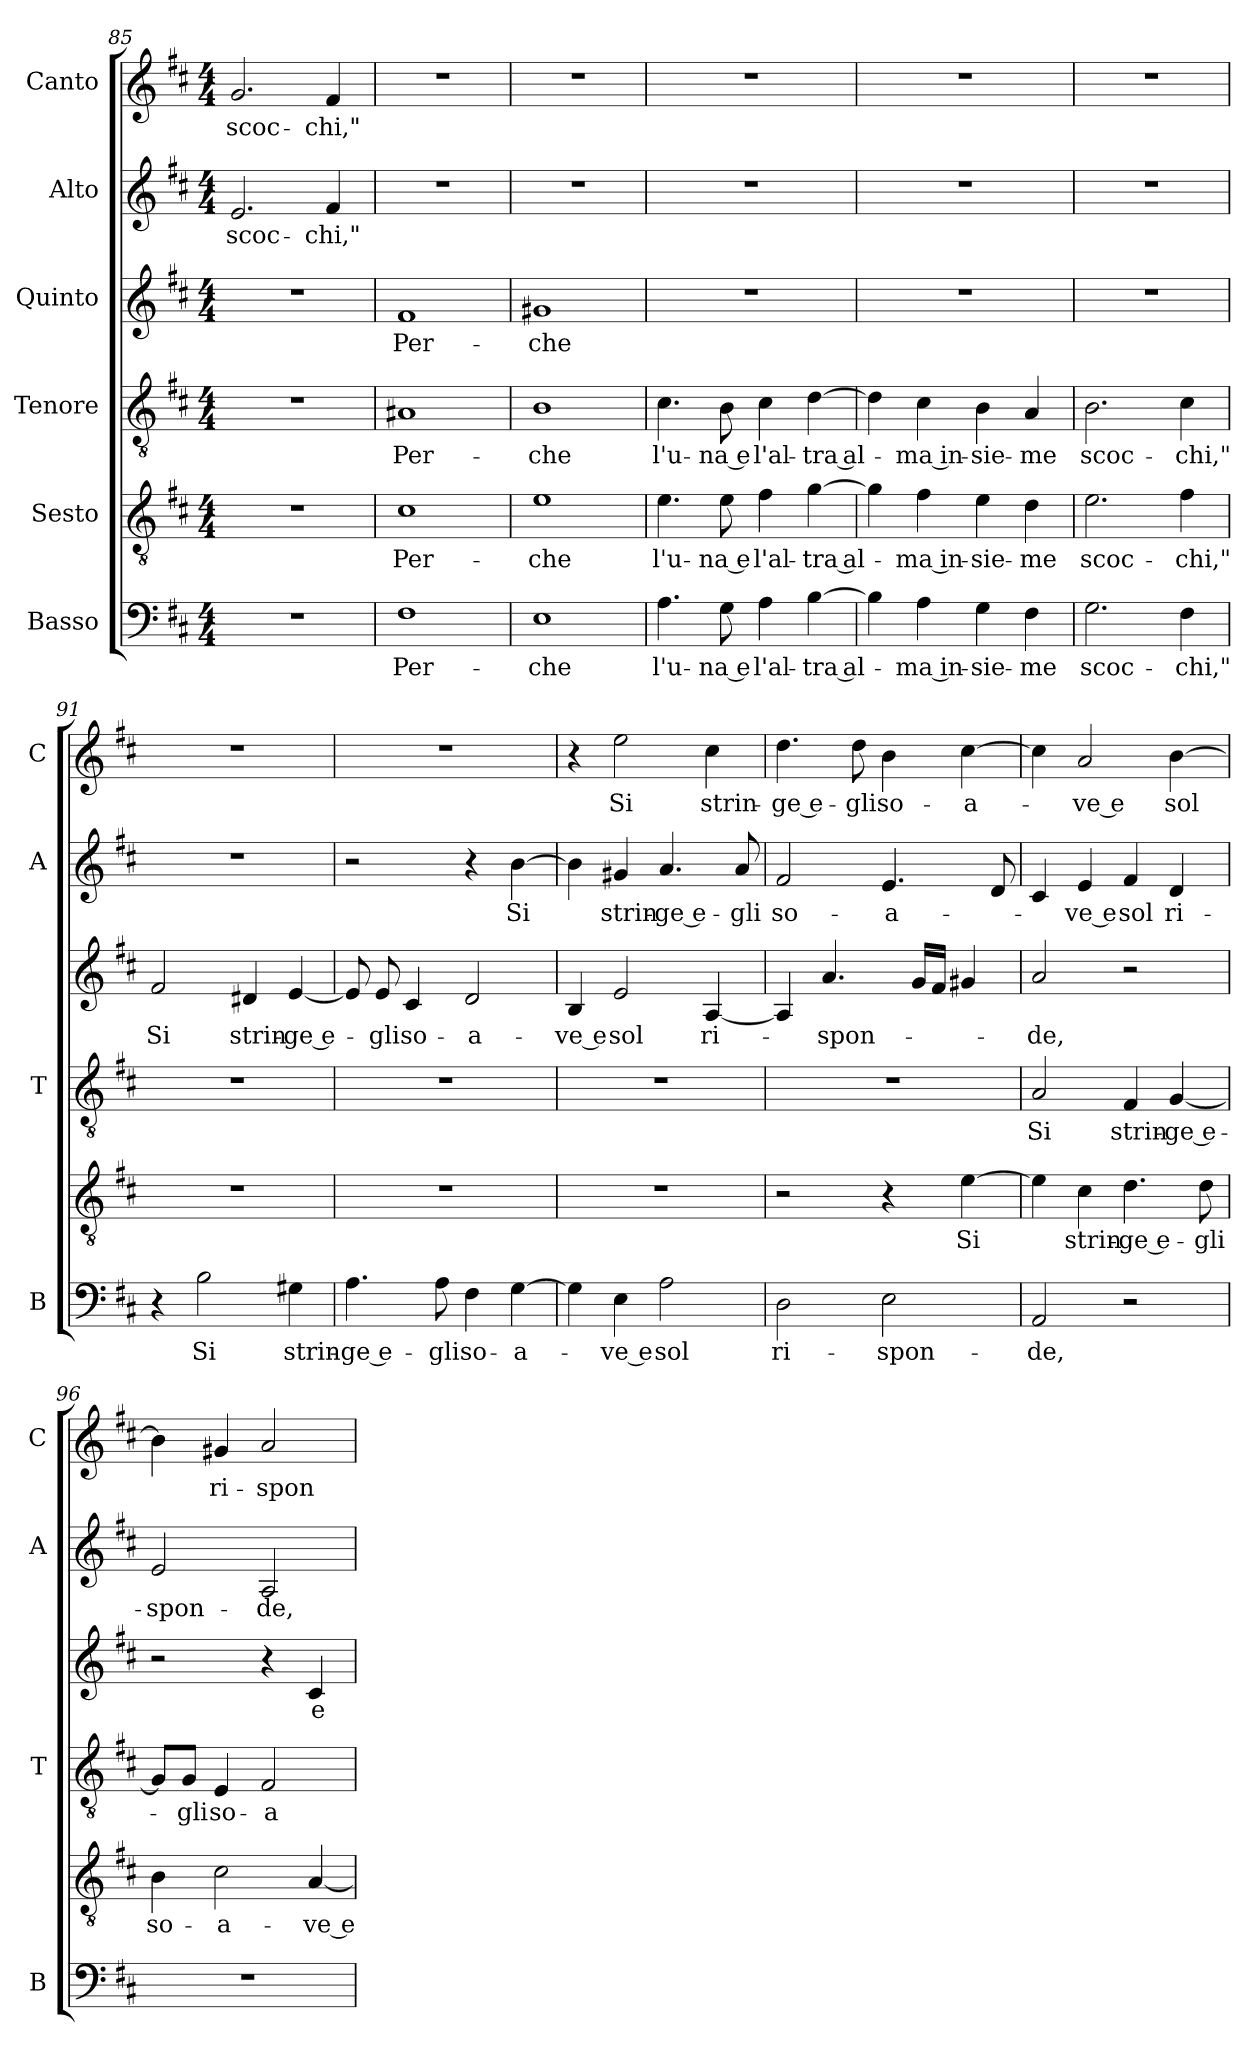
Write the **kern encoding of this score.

**kern	**text	**kern	**text	**kern	**text	**kern	**text	**kern	**text	**kern	**text
*part6	*part6	*part5	*part5	*part4	*part4	*part3	*part3	*part2	*part2	*part1	*part1
*staff6	*staff6	*staff5	*staff5	*staff4	*staff4	*staff3	*staff3	*staff2	*staff2	*staff1	*staff1
*I"Basso	*	*I"Sesto	*	*I"Tenore	*	*I"Quinto	*	*I"Alto	*	*I"Canto	*
*I'B	*	*	*	*I'T	*	*	*	*I'A	*	*I'C	*
*clefF4	*	*clefGv2	*	*clefGv2	*	*clefG2	*	*clefG2	*	*clefG2	*
*k[f#c#]	*	*k[f#c#]	*	*k[f#c#]	*	*k[f#c#]	*	*k[f#c#]	*	*k[f#c#]	*
*D:	*	*D:	*	*D:	*	*D:	*	*D:	*	*D:	*
*M4/4	*	*M4/4	*	*M4/4	*	*M4/4	*	*M4/4	*	*M4/4	*
=85	=85	=85	=85	=85	=85	=85	=85	=85	=85	=85	=85
!	!	!	!	!	!	!	!	!	!LO:LY:b	!	!LO:LY:b
1r	.	1r	.	1r	.	1r	.	2.e/	scoc-	2.g/	scoc-
!	!	!	!	!	!	!	!	!	!LO:LY:b	!	!LO:LY:b
.	.	.	.	.	.	.	.	4f#/	-chi,"	4f#/	-chi,"
=86	=86	=86	=86	=86	=86	=86	=86	=86	=86	=86	=86
!	!LO:LY:b	!	!LO:LY:b	!	!LO:LY:b	!	!LO:LY:b	!	!	!	!
1F#	Per-	1c#	Per-	1A#X	Per-	1f#	Per-	1r	.	1r	.
=87	=87	=87	=87	=87	=87	=87	=87	=87	=87	=87	=87
!	!LO:LY:b	!	!LO:LY:b	!	!LO:LY:b	!	!LO:LY:b	!	!	!	!
1E	-che	1e	-che	1B	-che	1g#X	-che	1r	.	1r	.
=88	=88	=88	=88	=88	=88	=88	=88	=88	=88	=88	=88
!	!LO:LY:b	!	!LO:LY:b	!	!LO:LY:b	!	!	!	!	!	!
4.A\	l'u-	4.e\	l'u-	4.c#\	l'u-	1r	.	1r	.	1r	.
!	!LO:LY:b	!	!LO:LY:b	!	!LO:LY:b	!	!	!	!	!	!
8G\	-na e	8e\	-na e	8B\	-na e	.	.	.	.	.	.
!	!LO:LY:b	!	!LO:LY:b	!	!LO:LY:b	!	!	!	!	!	!
4A\	l'al-	4f#\	l'al-	4c#\	l'al-	.	.	.	.	.	.
!	!LO:LY:b	!	!LO:LY:b	!	!LO:LY:b	!	!	!	!	!	!
[4B\	-tra al-	[4g\	-tra al-	[4d\	-tra al-	.	.	.	.	.	.
=89	=89	=89	=89	=89	=89	=89	=89	=89	=89	=89	=89
4B\]	.	4g\]	.	4d\]	.	1r	.	1r	.	1r	.
!	!LO:LY:b	!	!LO:LY:b	!	!LO:LY:b	!	!	!	!	!	!
4A\	-ma in-	4f#\	-ma in-	4c#\	-ma in-	.	.	.	.	.	.
!	!LO:LY:b	!	!LO:LY:b	!	!LO:LY:b	!	!	!	!	!	!
4G\	-sie-	4e\	-sie-	4B\	-sie-	.	.	.	.	.	.
!	!LO:LY:b	!	!LO:LY:b	!	!LO:LY:b	!	!	!	!	!	!
4F#\	-me	4d\	-me	4A/	-me	.	.	.	.	.	.
=90	=90	=90	=90	=90	=90	=90	=90	=90	=90	=90	=90
!	!LO:LY:b	!	!LO:LY:b	!	!LO:LY:b	!	!	!	!	!	!
2.G\	scoc-	2.e\	scoc-	2.B\	scoc-	1r	.	1r	.	1r	.
!	!LO:LY:b	!	!LO:LY:b	!	!LO:LY:b	!	!	!	!	!	!
4F#\	-chi,"	4f#\	-chi,"	4c#\	-chi,"	.	.	.	.	.	.
!!LO:LB:g=z
=91	=91	=91	=91	=91	=91	=91	=91	=91	=91	=91	=91
!	!	!	!	!	!	!	!LO:LY:b	!	!	!	!
4r	.	1r	.	1r	.	2f#/	Si	1r	.	1r	.
!	!LO:LY:b	!	!	!	!	!	!	!	!	!	!
2B\	Si	.	.	.	.	.	.	.	.	.	.
!	!	!	!	!	!	!	!LO:LY:b	!	!	!	!
.	.	.	.	.	.	4d#X/	strin-	.	.	.	.
!	!LO:LY:b	!	!	!	!	!	!LO:LY:b	!	!	!	!
4G#X\	strin-	.	.	.	.	[4e/	-ge e-	.	.	.	.
=92	=92	=92	=92	=92	=92	=92	=92	=92	=92	=92	=92
!	!LO:LY:b	!	!	!	!	!	!	!	!	!	!
4.A\	-ge e-	1r	.	1r	.	8e/]	.	2r	.	1r	.
!	!	!	!	!	!	!	!LO:LY:b	!	!	!	!
.	.	.	.	.	.	8e/	-gli	.	.	.	.
!	!	!	!	!	!	!	!LO:LY:b	!	!	!	!
.	.	.	.	.	.	4c#/	so-	.	.	.	.
!	!LO:LY:b	!	!	!	!	!	!	!	!	!	!
8A\	-gli	.	.	.	.	.	.	.	.	.	.
!	!LO:LY:b	!	!	!	!	!	!LO:LY:b	!	!	!	!
4F#\	so-	.	.	.	.	2d/	-a-	4r	.	.	.
!	!LO:LY:b	!	!	!	!	!	!	!	!LO:LY:b	!	!
[4G\	-a-	.	.	.	.	.	.	[4b\	Si	.	.
=93	=93	=93	=93	=93	=93	=93	=93	=93	=93	=93	=93
!	!	!	!	!	!	!	!LO:LY:b	!	!	!	!
4G\]	.	1r	.	1r	.	4B/	-ve e	4b\]	.	4r	.
!	!LO:LY:b	!	!	!	!	!	!LO:LY:b	!	!LO:LY:b	!	!LO:LY:b
4E\	-ve e	.	.	.	.	2e/	sol	4g#X/	strin-	2ee\	Si
!	!LO:LY:b	!	!	!	!	!	!	!	!LO:LY:b	!	!
2A\	sol	.	.	.	.	.	.	4.a/	-ge e-	.	.
!	!	!	!	!	!	!	!LO:LY:b	!	!	!	!LO:LY:b
.	.	.	.	.	.	[4A/	ri-	.	.	4cc#\	strin-
!	!	!	!	!	!	!	!	!	!LO:LY:b	!	!
.	.	.	.	.	.	.	.	8a/	-gli	.	.
=94	=94	=94	=94	=94	=94	=94	=94	=94	=94	=94	=94
!	!LO:LY:b	!	!	!	!	!	!	!	!LO:LY:b	!	!LO:LY:b
2D\	ri-	2r	.	1r	.	4A/]	.	2f#/	so-	4.dd\	-ge e-
!	!	!	!	!	!	!	!LO:LY:b	!	!	!	!
.	.	.	.	.	.	4.a/	-spon-	.	.	.	.
!	!	!	!	!	!	!	!	!	!	!	!LO:LY:b
.	.	.	.	.	.	.	.	.	.	8dd\	-gli
!	!LO:LY:b	!	!	!	!	!	!	!	!LO:LY:b	!	!LO:LY:b
2E\	-spon-	4r	.	.	.	.	.	4.e/	-a-	4b\	so-
.	.	.	.	.	.	16g/LL	.	.	.	.	.
.	.	.	.	.	.	16f#/JJ	.	.	.	.	.
!	!	!	!LO:LY:b	!	!	!	!	!	!	!	!LO:LY:b
.	.	[4e\	Si	.	.	4g#X/	.	.	.	[4cc#\	-a-
.	.	.	.	.	.	.	.	8d/	.	.	.
=95	=95	=95	=95	=95	=95	=95	=95	=95	=95	=95	=95
!	!LO:LY:b	!	!	!	!LO:LY:b	!	!LO:LY:b	!	!	!	!
2AA/	-de,	4e\]	.	2A/	Si	2a/	-de,	4c#/	.	4cc#\]	.
!	!	!	!LO:LY:b	!	!	!	!	!	!LO:LY:b	!	!LO:LY:b
.	.	4c#\	strin-	.	.	.	.	4e/	-ve e	2a/	-ve e
!	!	!	!LO:LY:b	!	!LO:LY:b	!	!	!	!LO:LY:b	!	!
2r	.	4.d\	-ge e-	4F#/	strin-	2r	.	4f#/	sol	.	.
!	!	!	!	!	!LO:LY:b	!	!	!	!LO:LY:b	!	!LO:LY:b
.	.	.	.	[4G/	-ge e-	.	.	4d/	ri-	[4b\	sol
!	!	!	!LO:LY:b	!	!	!	!	!	!	!	!
.	.	8d\	-gli	.	.	.	.	.	.	.	.
=96	=96	=96	=96	=96	=96	=96	=96	=96	=96	=96	=96
!	!	!	!LO:LY:b	!	!	!	!	!	!LO:LY:b	!	!
1r	.	4B\	so-	8G/L]	.	2r	.	2e/	-spon-	4b\]	.
!	!	!	!	!	!LO:LY:b	!	!	!	!	!	!
.	.	.	.	8G/J	-gli	.	.	.	.	.	.
!	!	!	!LO:LY:b	!	!LO:LY:b	!	!	!	!	!	!LO:LY:b
.	.	2c#\	-a-	4E/	so-	.	.	.	.	4g#X/	ri-
!	!	!	!	!	!LO:LY:b	!	!	!	!LO:LY:b	!	!LO:LY:b
.	.	.	.	2F#/	-a-	4r	.	2A/	-de,	2a/	-spon-
!	!	!	!LO:LY:b	!	!	!	!LO:LY:b	!	!	!	!
.	.	[4A/	-ve e	.	.	4c#/	e	.	.	.	.
=	=	=	=	=	=	=	=	=	=	=	=
*-	*-	*-	*-	*-	*-	*-	*-	*-	*-	*-	*-
